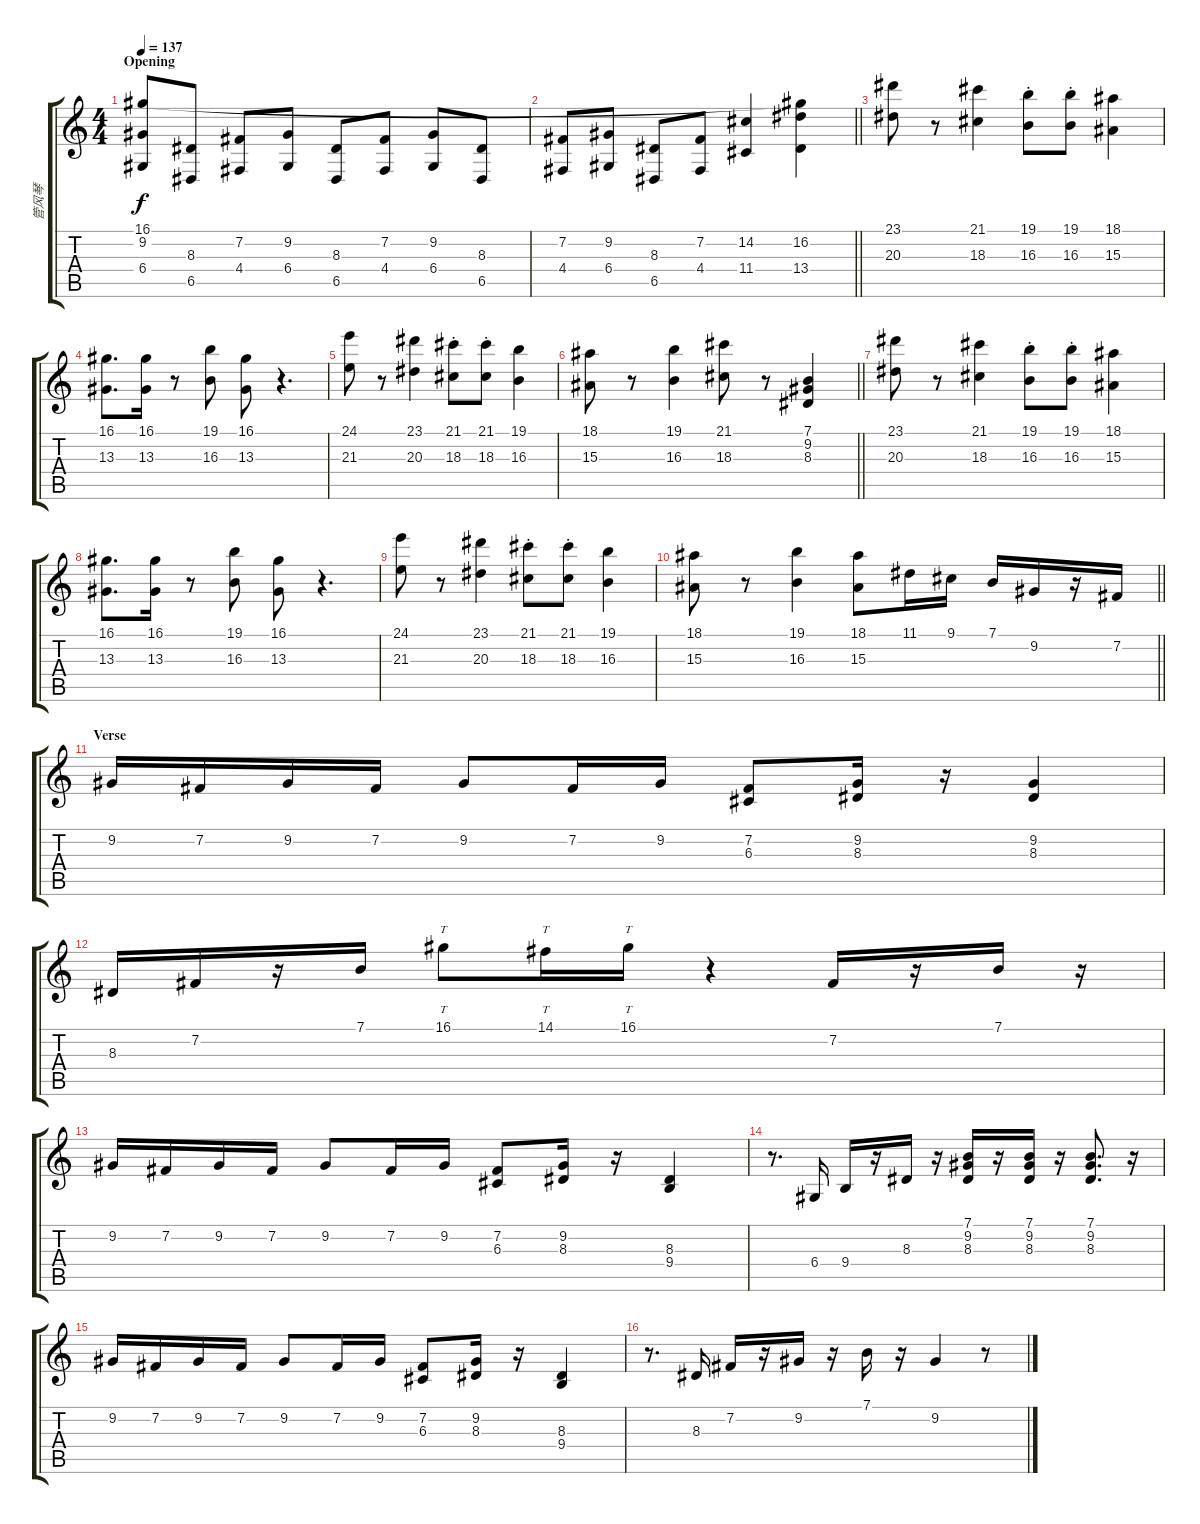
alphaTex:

\track ("管风琴" "管风琴") {instrument drawbarorgan}
\staff {score tabs}
\tuning (E4 B3 G3 D3 A2 E2) {hide}
\ts (4 4)
\section ("" "Opening")
\tempo 137
\clef g2
\ks c
(16.1 9.2 6.4).8{dy f instrument lead2sawtooth} (8.3 6.5).8 (7.2 4.4).8 (9.2 6.4).8 (8.3 6.5).8 (7.2 4.4).8 (9.2 6.4).8 (8.3 6.5).8 |
\barLineRight lightlight
(7.2 4.4).8 (9.2 6.4).8 (8.3 6.5).8 (7.2 4.4).8 (14.2 11.4).4 (16.1{t} 16.2 13.4).4 |
(23.1 20.3).8{instrument lead2sawtooth} r.8 (21.1 18.3).4 (19.1{st} 16.3{st}).8 (19.1{st} 16.3{st}).8 (18.1 15.3).4 |
(16.1 13.3).8{d} (16.1 13.3).16 r.8 (19.1 16.3).8 (16.1 13.3).8 r.4{d} |
(24.1 21.3).8 r.8 (23.1 20.3).4 (21.1{st} 18.3{st}).8 (21.1{st} 18.3{st}).8 (19.1 16.3).4 |
\barLineRight lightlight
(18.1 15.3).8 r.8 (19.1 16.3).4 (21.1 18.3).8 r.8 (7.1 9.2 8.3).4{instrument brightacousticpiano} |
(23.1 20.3).8{instrument lead2sawtooth} r.8 (21.1 18.3).4 (19.1{st} 16.3{st}).8 (19.1{st} 16.3{st}).8 (18.1 15.3).4 |
(16.1 13.3).8{d} (16.1 13.3).16 r.8 (19.1 16.3).8 (16.1 13.3).8 r.4{d} |
(24.1 21.3).8 r.8 (23.1 20.3).4 (21.1{st} 18.3{st}).8 (21.1{st} 18.3{st}).8 (19.1 16.3).4 |
\barLineRight lightlight
(18.1 15.3).8 r.8 (19.1 16.3).4 (18.1 15.3).8 11.1.16{instrument banjo} 9.1.16 7.1.16 9.2.16 r.16 7.2.16 |
\section ("" "Verse")
9.2.16{instrument drawbarorgan} 7.2.16 9.2.16 7.2.16 9.2.8 7.2.16 9.2.16 (7.2 6.3).8 (9.2 8.3).16 r.16 (9.2 8.3).4 |
8.3.16 7.2.16 r.16 7.1.16 16.1.8{tt} 14.1.16{tt} 16.1.16{tt} r.4 7.2.16 r.16 7.1.16 r.16 |
9.2.16 7.2.16 9.2.16 7.2.16 9.2.8 7.2.16 9.2.16 (7.2 6.3).8 (9.2 8.3).16 r.16 (8.3 9.4).4 |
r.8{d} 6.4.16 9.4.16 r.16 8.3.16 r.16 (7.1 9.2 8.3).16 r.16 (7.1 9.2 8.3).16 r.16 (7.1 9.2 8.3).8{d} r.16 |
9.2.16 7.2.16 9.2.16 7.2.16 9.2.8 7.2.16 9.2.16 (7.2 6.3).8 (9.2 8.3).16 r.16 (8.3 9.4).4 |
r.8{d} 8.3.16 7.2.16 r.16 9.2.16 r.16 7.1.16 r.16 9.2.4 r.8
